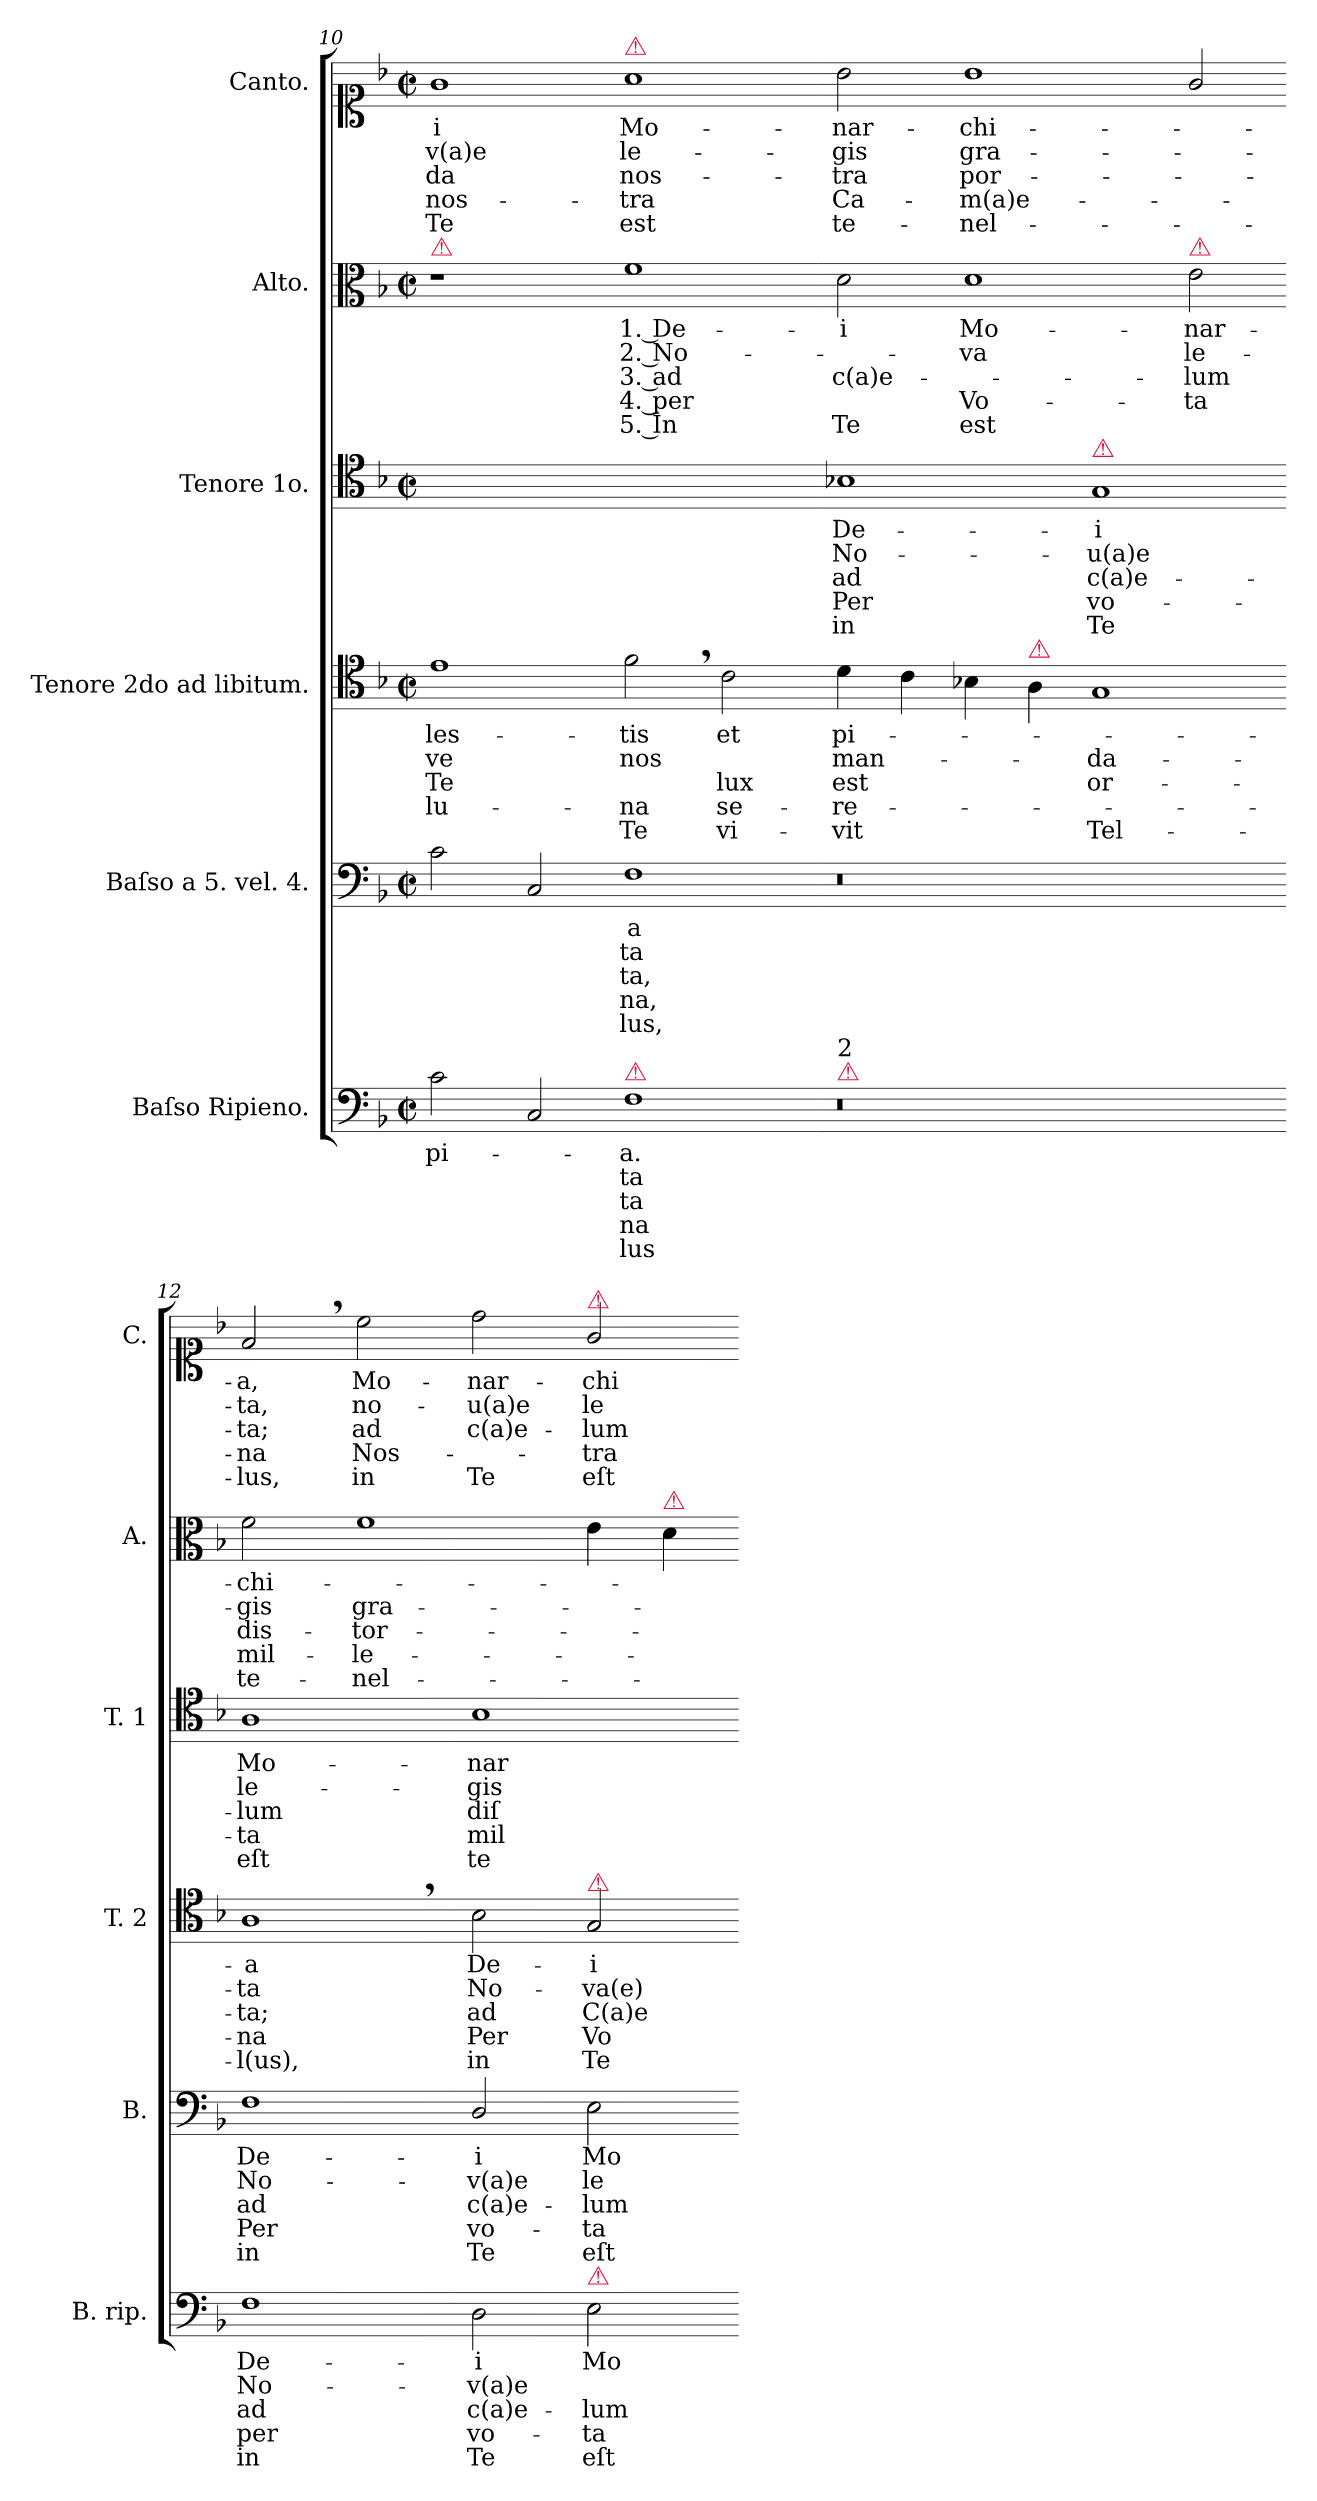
**kern	**text	**text	**text	**text	**text	**kern	**text	**text	**text	**text	**text	**kern	**text	**text	**text	**text	**text	**kern	**text	**text	**text	**text	**text	**kern	**text	**text	**text	**text	**text	**kern	**text	**text	**text	**text	**text
*part6	*part6	*part6	*part6	*part6	*part6	*part5	*part5	*part5	*part5	*part5	*part5	*part4	*part4	*part4	*part4	*part4	*part4	*part3	*part3	*part3	*part3	*part3	*part3	*part2	*part2	*part2	*part2	*part2	*part2	*part1	*part1	*part1	*part1	*part1	*part1
*staff6	*staff6	*staff6	*staff6	*staff6	*staff6	*staff5	*staff5	*staff5	*staff5	*staff5	*staff5	*staff4	*staff4	*staff4	*staff4	*staff4	*staff4	*staff3	*staff3	*staff3	*staff3	*staff3	*staff3	*staff2	*staff2	*staff2	*staff2	*staff2	*staff2	*staff1	*staff1	*staff1	*staff1	*staff1	*staff1
*I"Baſso Ripieno.	*	*	*	*	*	*I"Baſso a 5. vel. 4.	*	*	*	*	*	*I"Tenore 2do ad libitum.	*	*	*	*	*	*I"Tenore 1o.	*	*	*	*	*	*I"Alto.	*	*	*	*	*	*I"Canto.	*	*	*	*	*
*I'B. rip.	*	*	*	*	*	*I'B.	*	*	*	*	*	*I'T. 2	*	*	*	*	*	*I'T. 1	*	*	*	*	*	*I'A.	*	*	*	*	*	*I'C.	*	*	*	*	*
*clefF4	*	*	*	*	*	*clefF4	*	*	*	*	*	*clefC4	*	*	*	*	*	*clefC4	*	*	*	*	*	*clefC3	*	*	*	*	*	*clefC1	*	*	*	*	*
*k[b-]	*	*	*	*	*	*k[b-]	*	*	*	*	*	*k[b-]	*	*	*	*	*	*k[b-]	*	*	*	*	*	*k[b-]	*	*	*	*	*	*k[b-]	*	*	*	*	*
*F:	*	*	*	*	*	*F:	*	*	*	*	*	*F:	*	*	*	*	*	*F:	*	*	*	*	*	*F:	*	*	*	*	*	*F:	*	*	*	*	*
*M2/2	*	*	*	*	*	*M2/2	*	*	*	*	*	*M2/2	*	*	*	*	*	*M2/2	*	*	*	*	*	*M2/2	*	*	*	*	*	*M2/2	*	*	*	*	*
*met(c|)	*	*	*	*	*	*met(c|)	*	*	*	*	*	*met(c|)	*	*	*	*	*	*met(c|)	*	*	*	*	*	*met(c|)	*	*	*	*	*	*met(c|)	*	*	*	*	*
=10	=10	=10	=10	=10	=10	=10	=10	=10	=10	=10	=10	=10	=10	=10	=10	=10	=10	=10	=10	=10	=10	=10	=10	=10	=10	=10	=10	=10	=10	=10	=10	=10	=10	=10	=10
!	!	!	!	!	!	!	!	!	!	!	!	!	!	!	!	!	!	!	!	!	!	!	!	!LO:TX:a:color=crimson:t=⚠	!	!	!	!	!	!	!	!	!	!	!
2c\	pi-	.	.	.	.	2c\	.	.	.	.	.	1e\	-les-	-ve	Te	lu-	.	0ryy	.	.	.	.	.	1r	.	.	.	.	.	1g\	-i	-v(a)e	-da	nos-	Te
2C/	.	.	.	.	.	2C/	.	.	.	.	.	.	.	.	.	.	.	.	.	.	.	.	.	.	.	.	.	.	.	.	.	.	.	.	.
!	!	!	!	!	!	!	!	!	!	!	!	!	!	!	!	!	!	!	!	!	!	!	!	!	!	!	!	!	!	!LO:TX:a:color=crimson:t=⚠	!	!	!	!	!
!LO:TX:a:color=crimson:t=⚠	!	!	!	!	!	!	!	!	!	!	!	!	!	!	!	!	!	!	!	!	!	!	!	!	!	!	!	!	!	!	!	!	!	!	!
1F\	-a.	-ta	-ta	-na	-lus	1F\	-a	-ta	-ta,	-na,	-lus,	2f,\	-tis	nos	.	-na	Te	.	.	.	.	.	.	1f\	1. De-	2. No-	3. ad	4. per	5. In	1a\	Mo-	le-	nos-	-tra	est
.	.	.	.	.	.	.	.	.	.	.	.	2c\	et	.	lux	se-	vi-	.	.	.	.	.	.	.	.	.	.	.	.	.	.	.	.	.	.
=11-	=11-	=11-	=11-	=11-	=11-	=11-	=11-	=11-	=11-	=11-	=11-	=11-	=11-	=11-	=11-	=11-	=11-	=11-	=11-	=11-	=11-	=11-	=11-	=11-	=11-	=11-	=11-	=11-	=11-	=11-	=11-	=11-	=11-	=11-	=11-
!LO:TX:a:color=crimson:t=⚠	!	!	!	!	!	!	!	!	!	!	!	!	!	!	!	!	!	!	!	!	!	!	!	!	!	!	!	!	!	!	!	!	!	!	!
!LO:TX:a:t=2	!	!	!	!	!	!	!	!	!	!	!	!	!	!	!	!	!	!	!	!	!	!	!	!	!	!	!	!	!	!	!	!	!	!	!
0r	.	.	.	.	.	0r	.	.	.	.	.	4d\	pi-	man-	est	-re-	-vit	1B-X\	De-	No-	ad	Per	in	2d\	-i	.	c(a)e-	.	Te	2b-\	-nar-	-gis	-tra	Ca-	te-
.	.	.	.	.	.	.	.	.	.	.	.	4c\	.	.	.	.	.	.	.	.	.	.	.	.	.	.	.	.	.	.	.	.	.	.	.
.	.	.	.	.	.	.	.	.	.	.	.	4B-X\	.	.	.	.	.	.	.	.	.	.	.	1d\	Mo-	-va	.	Vo-	est	1b-\	-chi-	gra-	por-	-m(a)e-	-nel-
!	!	!	!	!	!	!	!	!	!	!	!	!LO:TX:a:color=crimson:t=⚠	!	!	!	!	!	!	!	!	!	!	!	!	!	!	!	!	!	!	!	!	!	!	!
.	.	.	.	.	.	.	.	.	.	.	.	4A\	.	.	.	.	.	.	.	.	.	.	.	.	.	.	.	.	.	.	.	.	.	.	.
!	!	!	!	!	!	!	!	!	!	!	!	!	!	!	!	!	!	!LO:TX:a:color=crimson:t=⚠	!	!	!	!	!	!	!	!	!	!	!	!	!	!	!	!	!
.	.	.	.	.	.	.	.	.	.	.	.	1G/	.	-da-	or-	.	Tel-	1G/	-i	-u(a)e	c(a)e-	vo-	Te	.	.	.	.	.	.	.	.	.	.	.	.
!	!	!	!	!	!	!	!	!	!	!	!	!	!	!	!	!	!	!	!	!	!	!	!	!LO:TX:a:color=crimson:t=⚠	!	!	!	!	!	!	!	!	!	!	!
.	.	.	.	.	.	.	.	.	.	.	.	.	.	.	.	.	.	.	.	.	.	.	.	2e\	-nar-	le-	-lum	-ta	.	2g/	.	.	.	.	.
=12-	=12-	=12-	=12-	=12-	=12-	=12-	=12-	=12-	=12-	=12-	=12-	=12-	=12-	=12-	=12-	=12-	=12-	=12-	=12-	=12-	=12-	=12-	=12-	=12-	=12-	=12-	=12-	=12-	=12-	=12-	=12-	=12-	=12-	=12-	=12-
1F\	De-	No-	ad	per	in	1F\	De-	No-	ad	Per	in	1A,\	-a	-ta	-ta;	-na	-l(us),	1A\	Mo-	le-	-lum	-ta	eſt	2f\	-chi-	-gis	dis-	mil-	te-	2f,/	-a,	-ta,	-ta;	-na	-lus,
.	.	.	.	.	.	.	.	.	.	.	.	.	.	.	.	.	.	.	.	.	.	.	.	1f\	.	gra-	-tor-	-le-	-nel-	2cc\	Mo-	no-	ad	Nos-	in
2D\	-i	-v(a)e	c(a)e-	vo-	Te	2D/	-i	-v(a)e	c(a)e-	vo-	Te	2B-\	De-	No-	ad	Per	in	1B-\	-nar-	-gis	diſ-	mil-	te-	.	.	.	.	.	.	2dd\	-nar-	-u(a)e	c(a)e-	.	Te
!	!	!	!	!	!	!	!	!	!	!	!	!	!	!	!	!	!	!	!	!	!	!	!	!	!	!	!	!	!	!LO:TX:a:color=crimson:t=⚠	!	!	!	!	!
!	!	!	!	!	!	!	!	!	!	!	!	!LO:TX:a:color=crimson:t=⚠	!	!	!	!	!	!	!	!	!	!	!	!	!	!	!	!	!	!	!	!	!	!	!
!LO:TX:a:color=crimson:t=⚠	!	!	!	!	!	!	!	!	!	!	!	!	!	!	!	!	!	!	!	!	!	!	!	!	!	!	!	!	!	!	!	!	!	!	!
2E\	Mo-	.	-lum	-ta	eſt	2E\	Mo-	le-	-lum	-ta	eſt	2G/	-i	-va(e)	C(a)e-	Vo-	Te	.	.	.	.	.	.	4e\	.	.	.	.	.	2g/	-chi-	le-	-lum	-tra	eſt
!	!	!	!	!	!	!	!	!	!	!	!	!	!	!	!	!	!	!	!	!	!	!	!	!LO:TX:a:color=crimson:t=⚠	!	!	!	!	!	!	!	!	!	!	!
.	.	.	.	.	.	.	.	.	.	.	.	.	.	.	.	.	.	.	.	.	.	.	.	4d\	.	.	.	.	.	.	.	.	.	.	.
=-	=-	=-	=-	=-	=-	=-	=-	=-	=-	=-	=-	=-	=-	=-	=-	=-	=-	=-	=-	=-	=-	=-	=-	=-	=-	=-	=-	=-	=-	=-	=-	=-	=-	=-	=-
*-	*-	*-	*-	*-	*-	*-	*-	*-	*-	*-	*-	*-	*-	*-	*-	*-	*-	*-	*-	*-	*-	*-	*-	*-	*-	*-	*-	*-	*-	*-	*-	*-	*-	*-	*-
